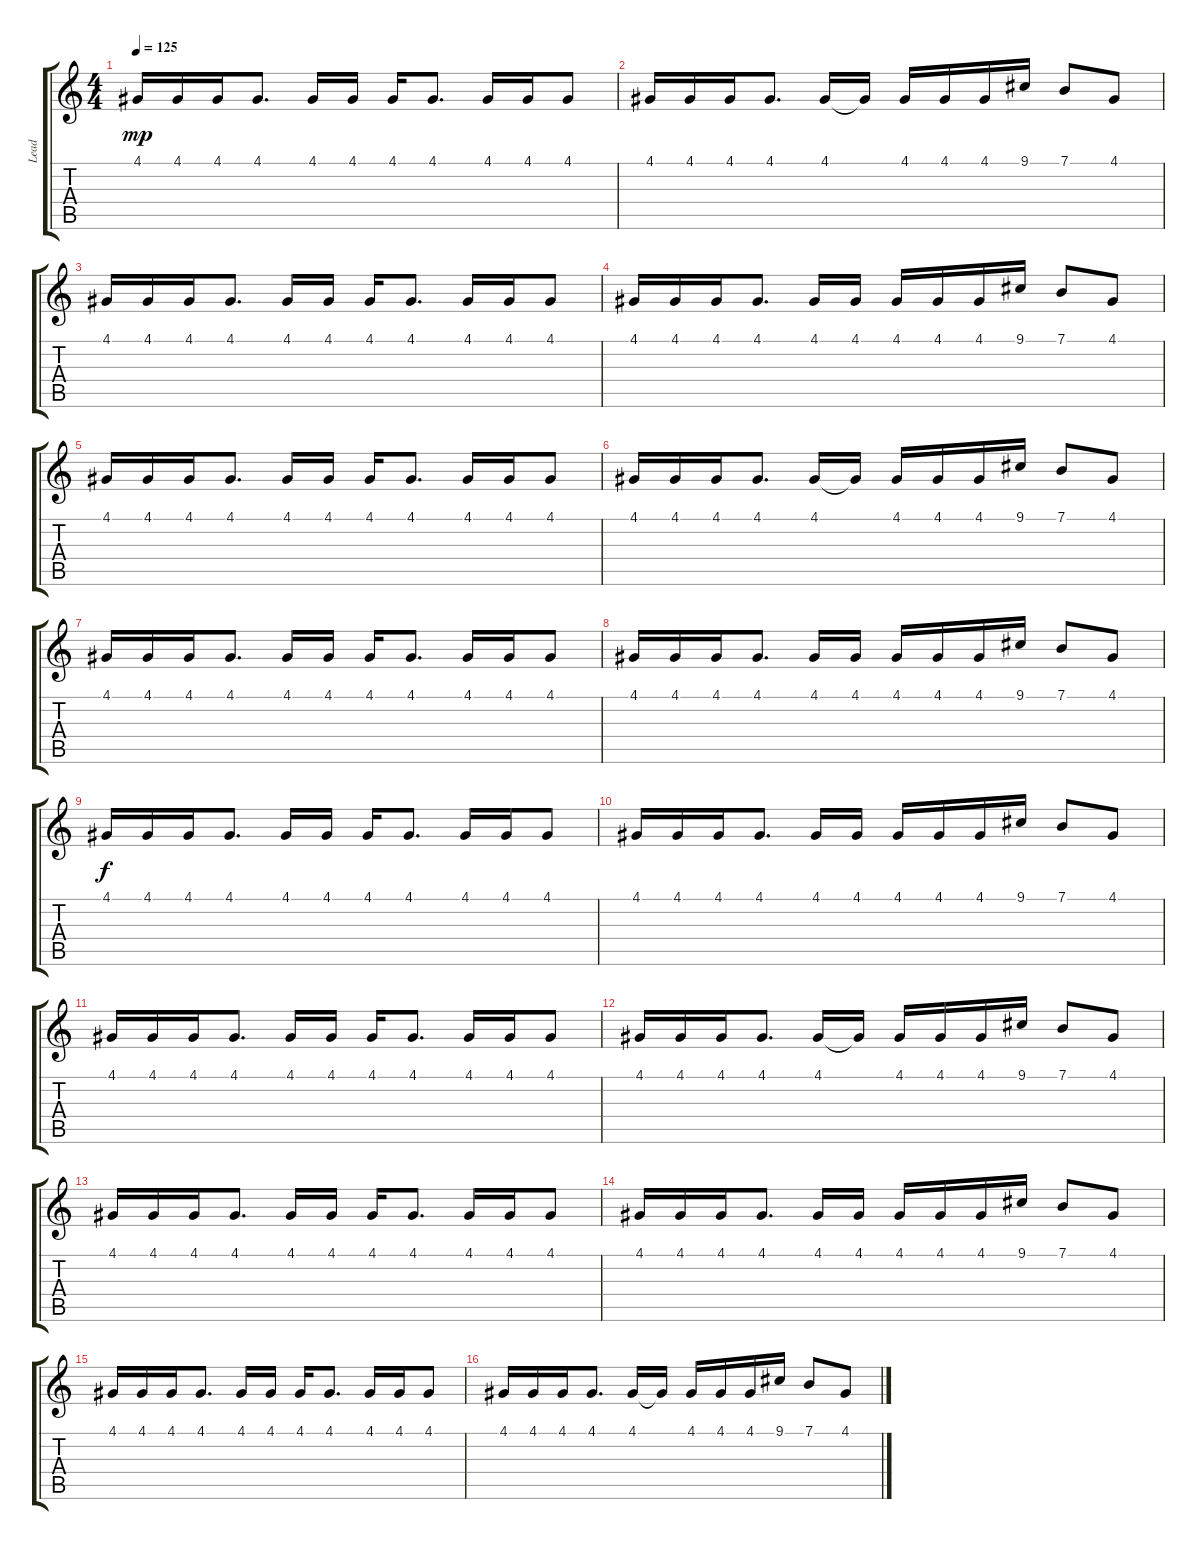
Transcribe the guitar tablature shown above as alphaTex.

\track ("Lead" "Lead") {instrument lead2sawtooth}
\staff {score tabs}
\tuning (E4 B3 G3 D3 A2 E2) {hide}
\ts (4 4)
\tempo 125
\clef g2
\ks c
4.1.16{dy mp} 4.1.16 4.1.16 4.1.8{d} 4.1.16 4.1.16 4.1.16 4.1.8{d} 4.1.16 4.1.16 4.1.8 |
4.1.16 4.1.16 4.1.16 4.1.8{d} 4.1.16 4.1{t}.16 4.1.16 4.1.16 4.1.16 9.1.16 7.1.8 4.1.8 |
4.1.16 4.1.16 4.1.16 4.1.8{d} 4.1.16 4.1.16 4.1.16 4.1.8{d} 4.1.16 4.1.16 4.1.8 |
4.1.16 4.1.16 4.1.16 4.1.8{d} 4.1.16 4.1.16 4.1.16 4.1.16 4.1.16 9.1.16 7.1.8 4.1.8 |
4.1.16 4.1.16 4.1.16 4.1.8{d} 4.1.16 4.1.16 4.1.16 4.1.8{d} 4.1.16 4.1.16 4.1.8 |
4.1.16 4.1.16 4.1.16 4.1.8{d} 4.1.16 4.1{t}.16 4.1.16 4.1.16 4.1.16 9.1.16 7.1.8 4.1.8 |
4.1.16 4.1.16 4.1.16 4.1.8{d} 4.1.16 4.1.16 4.1.16 4.1.8{d} 4.1.16 4.1.16 4.1.8 |
4.1.16 4.1.16 4.1.16 4.1.8{d} 4.1.16 4.1.16 4.1.16 4.1.16 4.1.16 9.1.16 7.1.8 4.1.8 |
4.1.16{dy f} 4.1.16 4.1.16 4.1.8{d} 4.1.16 4.1.16 4.1.16 4.1.8{d} 4.1.16 4.1.16 4.1.8 |
4.1.16 4.1.16 4.1.16 4.1.8{d} 4.1.16 4.1.16 4.1.16 4.1.16 4.1.16 9.1.16 7.1.8 4.1.8 |
4.1.16 4.1.16 4.1.16 4.1.8{d} 4.1.16 4.1.16 4.1.16 4.1.8{d} 4.1.16 4.1.16 4.1.8 |
4.1.16 4.1.16 4.1.16 4.1.8{d} 4.1.16 4.1{t}.16 4.1.16 4.1.16 4.1.16 9.1.16 7.1.8 4.1.8 |
4.1.16 4.1.16 4.1.16 4.1.8{d} 4.1.16 4.1.16 4.1.16 4.1.8{d} 4.1.16 4.1.16 4.1.8 |
4.1.16 4.1.16 4.1.16 4.1.8{d} 4.1.16 4.1.16 4.1.16 4.1.16 4.1.16 9.1.16 7.1.8 4.1.8 |
4.1.16 4.1.16 4.1.16 4.1.8{d} 4.1.16 4.1.16 4.1.16 4.1.8{d} 4.1.16 4.1.16 4.1.8 |
4.1.16 4.1.16 4.1.16 4.1.8{d} 4.1.16 4.1{t}.16 4.1.16 4.1.16 4.1.16 9.1.16 7.1.8 4.1.8
